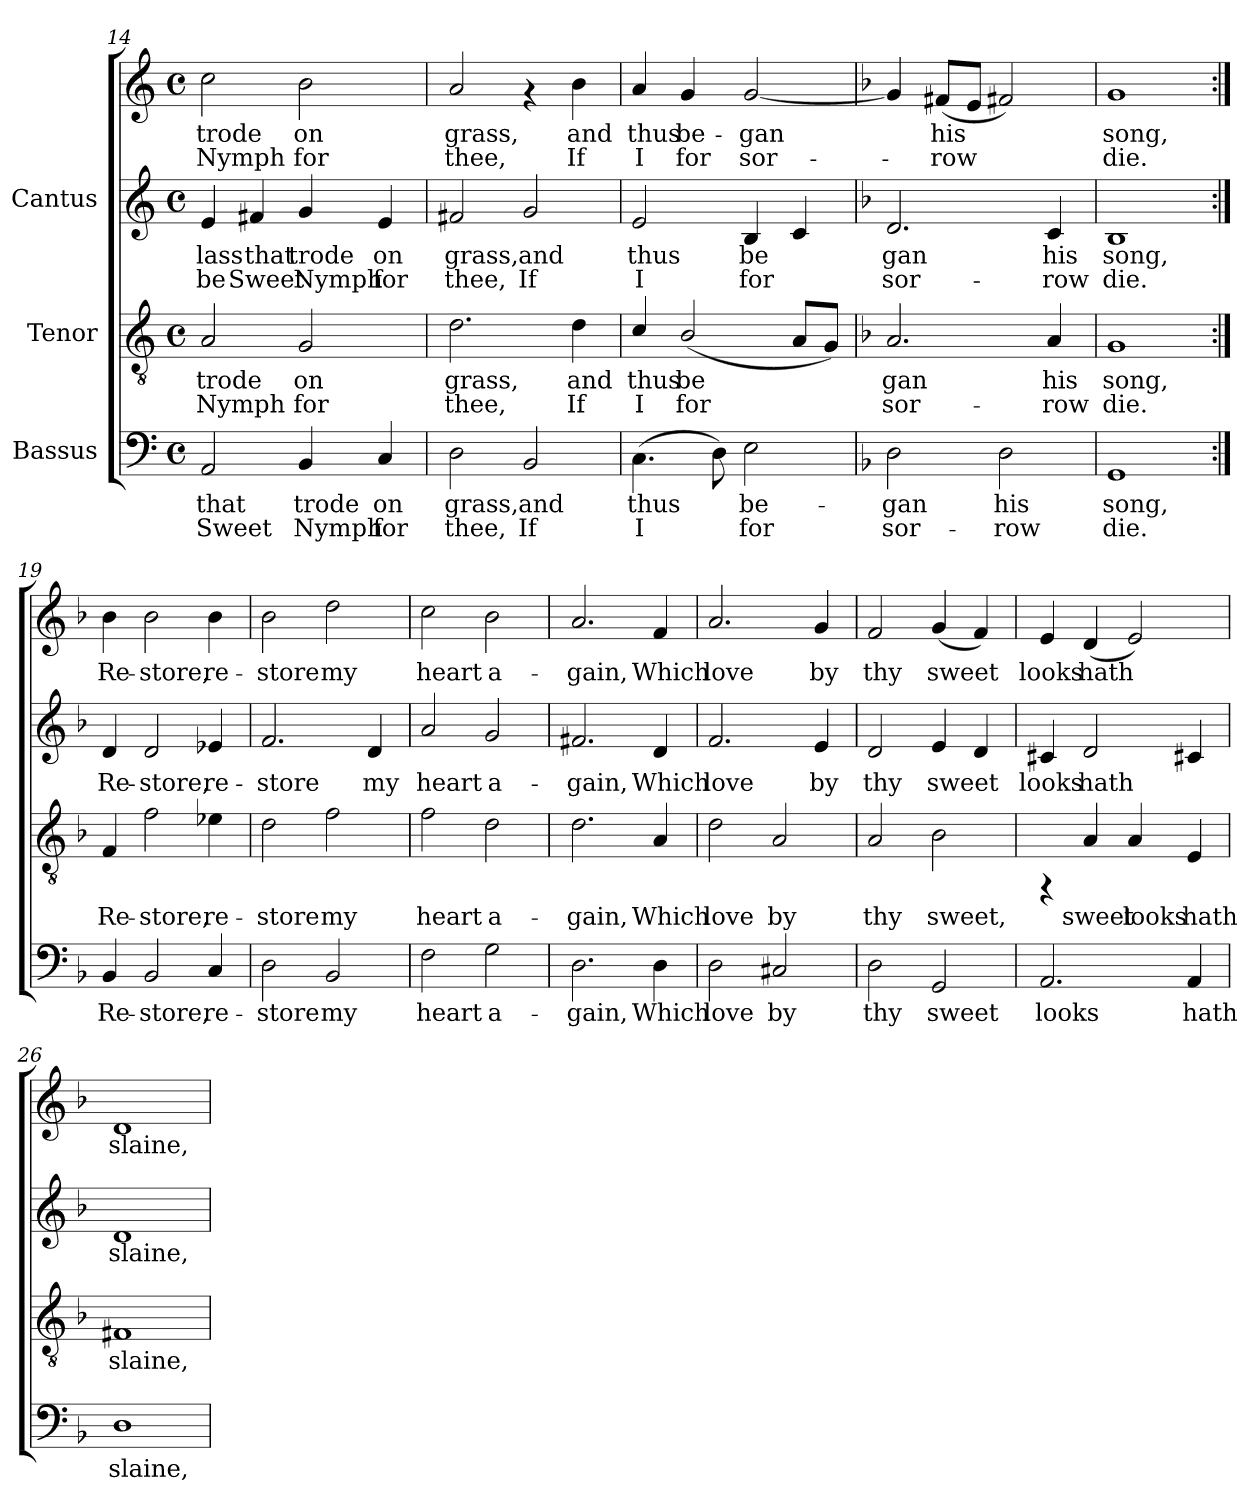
**kern	**text	**text	**kern	**text	**text	**kern	**text	**text	**kern	**text	**text
*part3	*part3	*part3	*part2	*part2	*part2	*part1	*part1	*part1	*part1	*part1	*part1
*staff4	*staff4	*staff4	*staff3	*staff3	*staff3	*staff2	*staff2	*staff2	*staff1	*staff1	*staff1
*I"Bassus	*	*	*I"Tenor	*	*	*I"Cantus	*	*	*	*	*
*clefF4	*	*	*clefGv2	*	*	*clefG2	*	*	*clefG2	*	*
*M4/4	*	*	*M4/4	*	*	*M4/4	*	*	*M4/4	*	*
*met(c)	*	*	*met(c)	*	*	*met(c)	*	*	*met(c)	*	*
=14	=14	=14	=14	=14	=14	=14	=14	=14	=14	=14	=14
!	!LO:LY:b:cj	!LO:LY:b:cj	!	!LO:LY:b:cj	!LO:LY:b:cj	!	!LO:LY:b:cj	!LO:LY:b:cj	!	!LO:LY:b:cj	!LO:LY:b:cj
2AA/	that	Sweet	2A/	trode	Nymph	4e/	lass	be	2cc\	trode	Nymph
!	!	!	!	!	!	!	!LO:LY:b:cj	!LO:LY:b:cj	!	!	!
.	.	.	.	.	.	4f#X/	that	Sweet	.	.	.
!	!LO:LY:b:cj	!LO:LY:b:cj	!	!LO:LY:b:cj	!LO:LY:b:cj	!	!LO:LY:b:cj	!LO:LY:b:cj	!	!LO:LY:b:cj	!LO:LY:b:cj
4BB/	trode	Nymph	2G/	on	for	4g/	trode	Nymph	2b\	on	for
!	!LO:LY:b:cj	!LO:LY:b:cj	!	!	!	!	!LO:LY:b:cj	!LO:LY:b:cj	!	!	!
4C/	on	for	.	.	.	4e/	on	for	.	.	.
=15	=15	=15	=15	=15	=15	=15	=15	=15	=15	=15	=15
!	!LO:LY:b:cj	!LO:LY:b:cj	!	!LO:LY:b:cj	!LO:LY:b:cj	!	!LO:LY:b:cj	!LO:LY:b:cj	!	!LO:LY:b:cj	!LO:LY:b:cj
2D\	grass,	thee,	2.d\	grass,	thee,	2f#X/	grass,	thee,	2a/	grass,	thee,
!	!LO:LY:b:cj	!LO:LY:b:cj	!	!	!	!	!LO:LY:b:cj	!LO:LY:b:cj	!	!	!
2BB/	and	If	.	.	.	2g/	and	If	4rf	.	.
!	!	!	!	!LO:LY:b:cj	!LO:LY:b:cj	!	!	!	!	!LO:LY:b:cj	!LO:LY:b:cj
.	.	.	4d\	and	If	.	.	.	4b\	and	If
!!LO:LB:g=z
=16	=16	=16	=16	=16	=16	=16	=16	=16	=16	=16	=16
!	!LO:LY:b:cj	!LO:LY:b:cj	!	!LO:LY:b:cj	!LO:LY:b:cj	!	!LO:LY:b:cj	!LO:LY:b:cj	!	!LO:LY:b:cj	!LO:LY:b:cj
(>4.C\	thus	I	4c/	thus	I	2e/	-thus	I	4a/	thus	I
!	!	!	!	!LO:LY:b:cj	!LO:LY:b:cj	!	!	!	!	!LO:LY:b:cj	!LO:LY:b:cj
.	.	.	(<2B/	be-	-for	.	.	.	4g/	be-	-for
!	!LO:LY:b:cj	!LO:LY:b:cj	!	!	!	!	!	!	!	!	!
8D\)	.	.	.	.	.	.	.	.	.	.	.
!	!LO:LY:b:cj	!LO:LY:b:cj	!	!	!	!	!LO:LY:b:cj	!LO:LY:b:cj	!	!LO:LY:b:cj	!LO:LY:b:cj
2E\	be-	-for	.	.	.	4B/	be-	-for	[<2g/	gan	sor-
!	!	!	!	!LO:LY:b:cj	!LO:LY:b:cj	!	!LO:LY:b:cj	!LO:LY:b:cj	!	!	!
.	.	.	8A/L	-	-	4c/	-	-	.	.	.
!	!	!	!	!LO:LY:b:cj	!LO:LY:b:cj	!	!	!	!	!	!
.	.	.	8G/J)	-	-	.	.	.	.	.	.
=17	=17	=17	=17	=17	=17	=17	=17	=17	=17	=17	=17
*k[b-]	*	*	*k[b-]	*	*	*k[b-]	*	*	*k[b-]	*	*
*F:	*	*	*F:	*	*	*F:	*	*	*F:	*	*
!	!LO:LY:b:cj	!LO:LY:b:cj	!	!LO:LY:b:cj	!LO:LY:b:cj	!	!LO:LY:b:cj	!LO:LY:b:cj	!	!LO:LY:b:cj	!LO:LY:b:cj
2D\	gan	sor-	2.A/	gan	sor-	2.d/	gan	sor-	4g/]	.	.
!	!	!	!	!	!	!	!	!	!	!LO:LY:b:cj	!LO:LY:b:cj
.	.	.	.	.	.	.	.	.	(<8f#X/L	his	row
!	!	!	!	!	!	!	!	!	!	!LO:LY:b:cj	!LO:LY:b:cj
.	.	.	.	.	.	.	.	.	8e/J	.	.
!	!LO:LY:b:cj	!LO:LY:b:cj	!	!	!	!	!	!	!	!LO:LY:b:cj	!LO:LY:b:cj
2D\	-his	row	.	.	.	.	.	.	2f#X/)	.	.
!	!	!	!	!LO:LY:b:cj	!LO:LY:b:cj	!	!LO:LY:b:cj	!LO:LY:b:cj	!	!	!
.	.	.	4A/	-his	row	4c/	-his	row	.	.	.
=18	=18	=18	=18	=18	=18	=18	=18	=18	=18	=18	=18
!	!LO:LY:b:cj	!LO:LY:b:cj	!	!LO:LY:b:cj	!LO:LY:b:cj	!	!LO:LY:b:cj	!LO:LY:b:cj	!	!LO:LY:b:cj	!LO:LY:b:cj
1GG	song,	die.	1G	song,	die.	1B-	song,	die.	1g	song,	die.
=19:|!	=19:|!	=19:|!	=19:|!	=19:|!	=19:|!	=19:|!	=19:|!	=19:|!	=19:|!	=19:|!	=19:|!
!	!LO:LY:b:cj	!	!	!LO:LY:b:cj	!	!	!LO:LY:b:cj	!	!	!LO:LY:b:cj	!
4BB-/	Re-	.	4F/	Re-	.	4d/	-Re-	.	4b-\	Re-	.
!	!LO:LY:b:cj	!	!	!LO:LY:b:cj	!	!	!LO:LY:b:cj	!	!	!LO:LY:b:cj	!
2BB-/	-store,	.	2f\	-store,	.	2d/	-store,	.	2b-\	-store,	.
!	!LO:LY:b:cj	!	!	!LO:LY:b:cj	!	!	!LO:LY:b:cj	!	!	!LO:LY:b:cj	!
4C/	re-	.	4e-X\	re-	.	4e-X/	re-	.	4b-\	re-	.
=20	=20	=20	=20	=20	=20	=20	=20	=20	=20	=20	=20
!	!LO:LY:b:cj	!	!	!LO:LY:b:cj	!	!	!LO:LY:b:cj	!	!	!LO:LY:b:cj	!
2D\	-store	.	2d\	-store	.	2.f/	store	.	2b-\	-store	.
!	!LO:LY:b:cj	!	!	!LO:LY:b:cj	!	!	!	!	!	!LO:LY:b:cj	!
2BB-/	my	.	2f\	my	.	.	.	.	2dd\	my	.
!	!	!	!	!	!	!	!LO:LY:b:cj	!	!	!	!
.	.	.	.	.	.	4d/	my	.	.	.	.
=21	=21	=21	=21	=21	=21	=21	=21	=21	=21	=21	=21
!	!LO:LY:b:cj	!	!	!LO:LY:b:cj	!	!	!LO:LY:b:cj	!	!	!LO:LY:b:cj	!
2F\	heart	.	2f\	heart	.	2a/	-heart	.	2cc\	heart	.
!	!LO:LY:b:cj	!	!	!LO:LY:b:cj	!	!	!LO:LY:b:cj	!	!	!LO:LY:b:cj	!
2G\	a-	.	2d\	a-	.	2g/	a-	.	2b-\	a-	.
!!LO:LB:g=z
=22	=22	=22	=22	=22	=22	=22	=22	=22	=22	=22	=22
!	!LO:LY:b:cj	!	!	!LO:LY:b:cj	!	!	!LO:LY:b:cj	!	!	!LO:LY:b:cj	!
2.D\	-gain,	.	2.d\	-gain,	.	2.f#X/	gain,	.	2.a/	-gain,	.
!	!LO:LY:b:cj	!	!	!LO:LY:b:cj	!	!	!LO:LY:b:cj	!	!	!LO:LY:b:cj	!
4D\	Which	.	4A/	Which	.	4d/	Which	.	4f/	Which	.
=23	=23	=23	=23	=23	=23	=23	=23	=23	=23	=23	=23
!	!LO:LY:b:cj	!	!	!LO:LY:b:cj	!	!	!LO:LY:b:cj	!	!	!LO:LY:b:cj	!
2D\	love	.	2d\	love	.	2.f/	love	.	2.a/	love	.
!	!LO:LY:b:cj	!	!	!LO:LY:b:cj	!	!	!	!	!	!	!
2C#X/	by	.	2A/	by	.	.	.	.	.	.	.
!	!	!	!	!	!	!	!LO:LY:b:cj	!	!	!LO:LY:b:cj	!
.	.	.	.	.	.	4e/	by	.	4g/	by	.
=24	=24	=24	=24	=24	=24	=24	=24	=24	=24	=24	=24
!	!LO:LY:b:cj	!	!	!LO:LY:b:cj	!	!	!LO:LY:b:cj	!	!	!LO:LY:b:cj	!
2D\	thy	.	2A/	thy	.	2d/	thy	.	2f/	thy	.
!	!LO:LY:b:cj	!	!	!LO:LY:b:cj	!	!	!LO:LY:b:cj	!	!	!LO:LY:b:cj	!
2GG/	sweet	.	2B-\	sweet,	.	4e/	sweet	.	(<4g/	sweet	.
!	!	!	!	!	!	!	!LO:LY:b:cj	!	!	!LO:LY:b:cj	!
.	.	.	.	.	.	4d/	.	.	4f/)	.	.
=25	=25	=25	=25	=25	=25	=25	=25	=25	=25	=25	=25
!	!LO:LY:b:cj	!	!	!	!	!	!LO:LY:b:cj	!	!	!LO:LY:b:cj	!
2.AA/	looks	.	4rFF	.	.	4c#X/	looks	.	4e/	looks	.
!	!	!	!	!LO:LY:b:cj	!	!	!LO:LY:b:cj	!	!	!LO:LY:b:cj	!
.	.	.	4A/	sweet	.	2d/	hath	.	(<4d/	hath	.
!	!	!	!	!LO:LY:b:cj	!	!	!	!	!	!LO:LY:b:cj	!
.	.	.	4A/	looks	.	.	.	.	2e/)	.	.
!	!LO:LY:b:cj	!	!	!LO:LY:b:cj	!	!	!LO:LY:b:cj	!	!	!	!
4AA/	hath	.	4E/	hath	.	4c#X/	.	.	.	.	.
=26	=26	=26	=26	=26	=26	=26	=26	=26	=26	=26	=26
!	!LO:LY:b:cj	!	!	!LO:LY:b:cj	!	!	!LO:LY:b:cj	!	!	!LO:LY:b:cj	!
1D	slaine,	.	1F#X	slaine,	.	1d	slaine,	.	1d	slaine,	.
=	=	=	=	=	=	=	=	=	=	=	=
*-	*-	*-	*-	*-	*-	*-	*-	*-	*-	*-	*-
